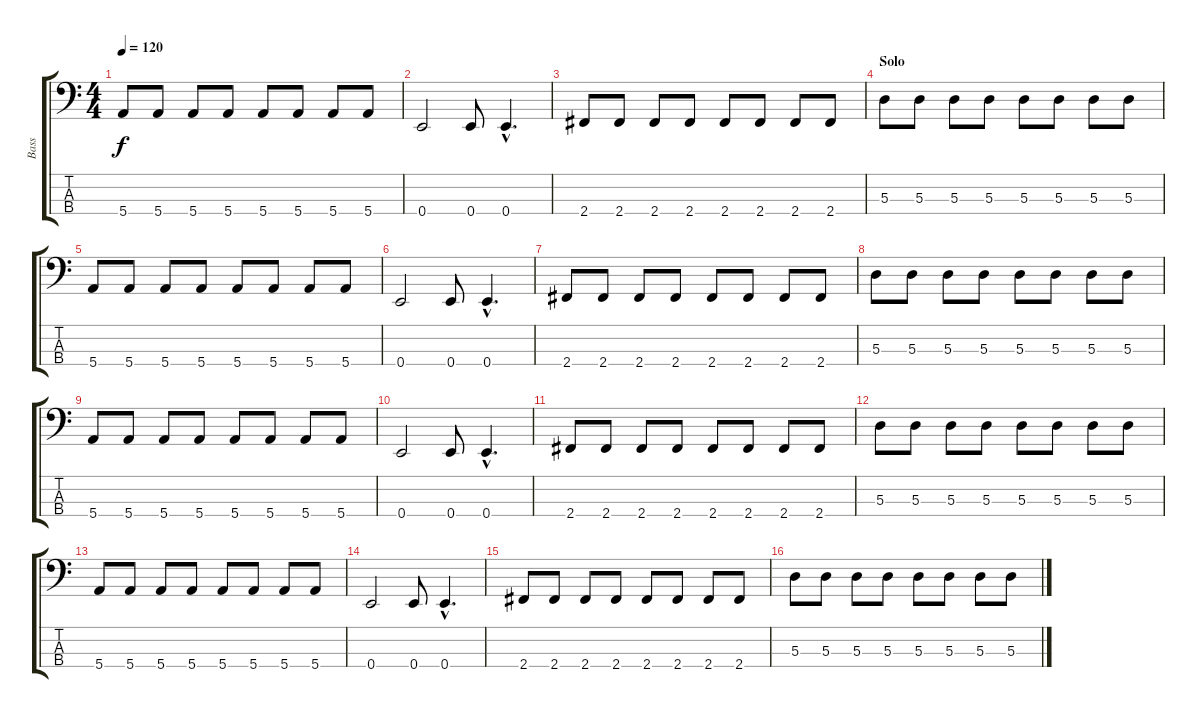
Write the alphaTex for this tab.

\track ("Bass" "Bass") {instrument electricbassfinger}
\staff {score tabs}
\tuning (G2 D2 A1 E1) {hide}
\ts (4 4)
\tempo 120
\clef f4
\ks c
5.4.8{dy f} 5.4.8 5.4.8 5.4.8 5.4.8 5.4.8 5.4.8 5.4.8 |
0.4.2 0.4.8 0.4{hac}.4{d} |
2.4.8 2.4.8 2.4.8 2.4.8 2.4.8 2.4.8 2.4.8 2.4.8 |
\section ("" "Solo")
5.3.8 5.3.8 5.3.8 5.3.8 5.3.8 5.3.8 5.3.8 5.3.8 |
5.4.8 5.4.8 5.4.8 5.4.8 5.4.8 5.4.8 5.4.8 5.4.8 |
0.4.2 0.4.8 0.4{hac}.4{d} |
2.4.8 2.4.8 2.4.8 2.4.8 2.4.8 2.4.8 2.4.8 2.4.8 |
5.3.8 5.3.8 5.3.8 5.3.8 5.3.8 5.3.8 5.3.8 5.3.8 |
5.4.8 5.4.8 5.4.8 5.4.8 5.4.8 5.4.8 5.4.8 5.4.8 |
0.4.2 0.4.8 0.4{hac}.4{d} |
2.4.8 2.4.8 2.4.8 2.4.8 2.4.8 2.4.8 2.4.8 2.4.8 |
5.3.8 5.3.8 5.3.8 5.3.8 5.3.8 5.3.8 5.3.8 5.3.8 |
5.4.8 5.4.8 5.4.8 5.4.8 5.4.8 5.4.8 5.4.8 5.4.8 |
0.4.2 0.4.8 0.4{hac}.4{d} |
2.4.8 2.4.8 2.4.8 2.4.8 2.4.8 2.4.8 2.4.8 2.4.8 |
5.3.8 5.3.8 5.3.8 5.3.8 5.3.8 5.3.8 5.3.8 5.3.8
